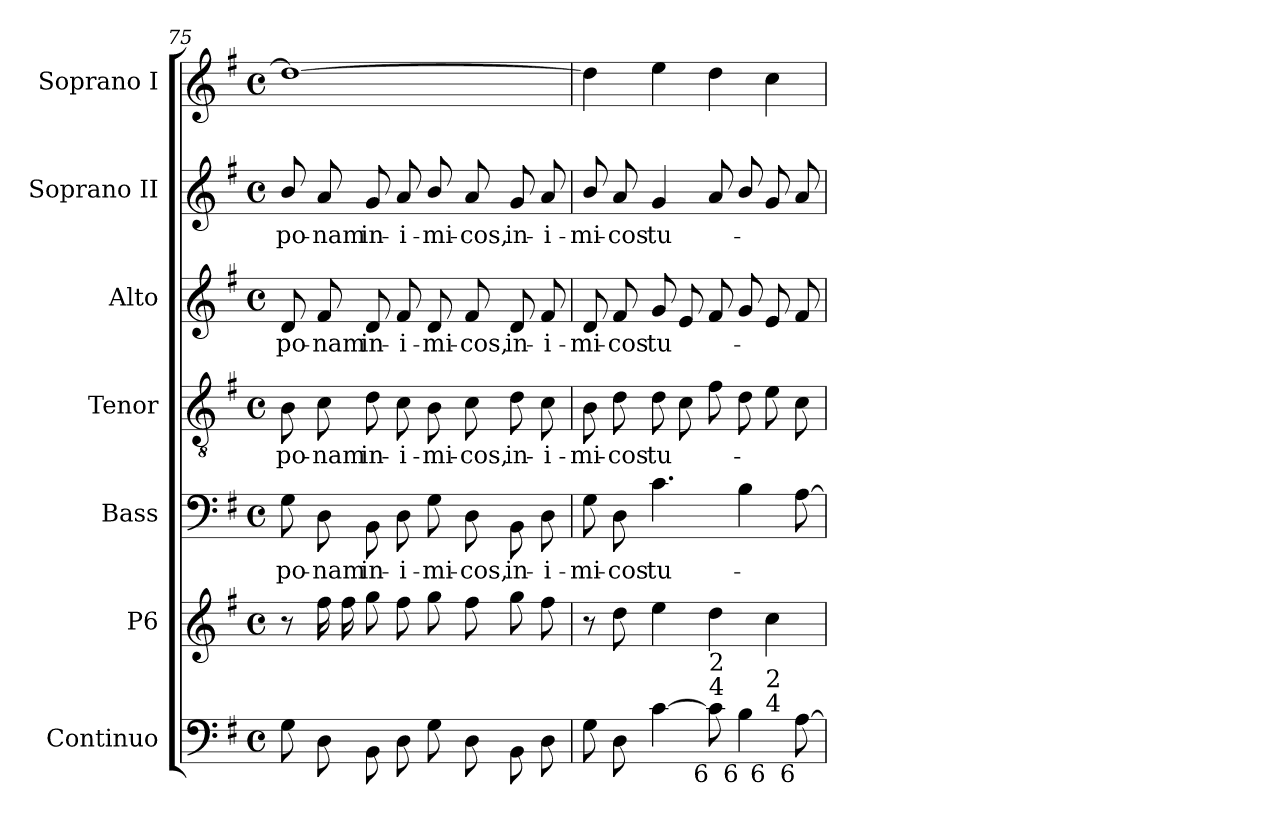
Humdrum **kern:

**kern	**kern	**kern	**text	**kern	**text	**kern	**text	**kern	**text	**kern
*part7	*part6	*part5	*part5	*part4	*part4	*part3	*part3	*part2	*part2	*part1
*staff7	*staff6	*staff5	*staff5	*staff4	*staff4	*staff3	*staff3	*staff2	*staff2	*staff1
*I"Continuo	*I"P6	*I"Bass	*	*I"Tenor	*	*I"Alto	*	*I"Soprano II	*	*I"Soprano I
*	*	*I'B.	*	*I'T.	*	*I'A.	*	*I'S.	*	*I'S.
*clefF4	*clefG2	*clefF4	*	*clefGv2	*	*clefG2	*	*clefG2	*	*clefG2
*	*	*	*	*ITrd7c12	*	*	*	*	*	*
*k[f#]	*k[f#]	*k[f#]	*	*k[f#]	*	*k[f#]	*	*k[f#]	*	*k[f#]
*G:	*G:	*G:	*	*G:	*	*G:	*	*G:	*	*G:
*M4/4	*M4/4	*M4/4	*	*M4/4	*	*M4/4	*	*M4/4	*	*M4/4
*met(c)	*met(c)	*met(c)	*	*met(c)	*	*met(c)	*	*met(c)	*	*met(c)
=75	=75	=75	=75	=75	=75	=75	=75	=75	=75	=75
!	!	!	!LO:LY:b:color=#000000	!	!	!	!	!	!	!
!	!	!	!	!	!LO:LY:b:color=#000000	!	!	!	!	!
!	!	!	!	!	!	!	!LO:LY:b:color=#000000	!	!	!
!	!	!	!	!	!	!	!	!	!LO:LY:b:color=#000000	!
8Gi\	8r	8Gi\	po-	8BBi\	po-	8di/	po-	8bi/	po-	1ddi_>
!	!	!	!LO:LY:b:color=#000000	!	!	!	!	!	!	!
!	!	!	!	!	!LO:LY:b:color=#000000	!	!	!	!	!
!	!	!	!	!	!	!	!LO:LY:b:color=#000000	!	!	!
!	!	!	!	!	!	!	!	!	!LO:LY:b:color=#000000	!
8Di\	16ff#i\	8Di\	-nam	8Ci\	-nam	8f#i/	-nam	8ai/	-nam	.
.	16ff#i\	.	.	.	.	.	.	.	.	.
!	!	!	!LO:LY:b:color=#000000	!	!	!	!	!	!	!
!	!	!	!	!	!LO:LY:b:color=#000000	!	!	!	!	!
!	!	!	!	!	!	!	!LO:LY:b:color=#000000	!	!	!
!	!	!	!	!	!	!	!	!	!LO:LY:b:color=#000000	!
8BBi\	8ggi\	8BBi\	in-	8Di\	in-	8di/	in-	8gi/	in-	.
!	!	!	!LO:LY:b:color=#000000	!	!	!	!	!	!	!
!	!	!	!	!	!LO:LY:b:color=#000000	!	!	!	!	!
!	!	!	!	!	!	!	!LO:LY:b:color=#000000	!	!	!
!	!	!	!	!	!	!	!	!	!LO:LY:b:color=#000000	!
8Di\	8ff#i\	8Di\	-i-	8Ci\	-i-	8f#i/	-i-	8ai/	-i-	.
!	!	!	!LO:LY:b:color=#000000	!	!	!	!	!	!	!
!	!	!	!	!	!LO:LY:b:color=#000000	!	!	!	!	!
!	!	!	!	!	!	!	!LO:LY:b:color=#000000	!	!	!
!	!	!	!	!	!	!	!	!	!LO:LY:b:color=#000000	!
8Gi\	8ggi\	8Gi\	-mi-	8BBi\	-mi-	8di/	-mi-	8bi/	-mi-	.
!	!	!	!LO:LY:b:color=#000000	!	!	!	!	!	!	!
!	!	!	!	!	!LO:LY:b:color=#000000	!	!	!	!	!
!	!	!	!	!	!	!	!LO:LY:b:color=#000000	!	!	!
!	!	!	!	!	!	!	!	!	!LO:LY:b:color=#000000	!
8Di\	8ff#i\	8Di\	-cos,	8Ci\	-cos,	8f#i/	-cos,	8ai/	-cos,	.
!	!	!	!LO:LY:b:color=#000000	!	!	!	!	!	!	!
!	!	!	!	!	!LO:LY:b:color=#000000	!	!	!	!	!
!	!	!	!	!	!	!	!LO:LY:b:color=#000000	!	!	!
!	!	!	!	!	!	!	!	!	!LO:LY:b:color=#000000	!
8BBi\	8ggi\	8BBi\	in-	8Di\	in-	8di/	in-	8gi/	in-	.
!	!	!	!LO:LY:b:color=#000000	!	!	!	!	!	!	!
!	!	!	!	!	!LO:LY:b:color=#000000	!	!	!	!	!
!	!	!	!	!	!	!	!LO:LY:b:color=#000000	!	!	!
!	!	!	!	!	!	!	!	!	!LO:LY:b:color=#000000	!
8Di\	8ff#i\	8Di\	-i-	8Ci\	-i-	8f#i/	-i-	8ai/	-i-	.
=76	=76	=76	=76	=76	=76	=76	=76	=76	=76	=76
!	!	!	!LO:LY:b:color=#000000	!	!	!	!	!	!	!
!	!	!	!	!	!LO:LY:b:color=#000000	!	!	!	!	!
!	!	!	!	!	!	!	!LO:LY:b:color=#000000	!	!	!
!	!	!	!	!	!	!	!	!	!LO:LY:b:color=#000000	!
*^	*	*	*	*	*	*	*	*	*	*
8Gi\	2.ryy	8r	8Gi\	-mi-	8BBi\	-mi-	8di/	-mi-	8bi/	-mi-	4ddi\]
!	!	!	!	!LO:LY:b:color=#000000	!	!	!	!	!	!	!
!	!	!	!	!	!	!LO:LY:b:color=#000000	!	!	!	!	!
!	!	!	!	!	!	!	!	!LO:LY:b:color=#000000	!	!	!
!	!	!	!	!	!	!	!	!	!	!LO:LY:b:color=#000000	!
8Di\	.	8ddi\	8Di\	-cos	8Di\	-cos	8f#i/	-cos	8ai/	-cos	.
!	!	!	!	!LO:LY:b:color=#000000	!	!	!	!	!	!	!
!	!	!	!	!	!	!LO:LY:b:color=#000000	!	!	!	!	!
!	!	!	!	!	!	!	!	!LO:LY:b:color=#000000	!	!	!
!	!	!	!	!	!	!	!	!	!	!LO:LY:b:color=#000000	!
[>4ci\	.	4eei\	4.ci\	tu-	8Di\	tu-	8gi/	tu-	4gi/	tu-	4eei\
.	.	.	.	.	8Ci\	.	8ei/	.	.	.	.
!LO:TX:b:rj:t=6	!	!	!	!	!	!	!	!	!	!	!
!LO:TX:t=4	!	!	!	!	!	!	!	!	!	!	!
!LO:TX:t=2	!	!	!	!	!	!	!	!	!	!	!
8ci\]	.	4ddi\	.	.	8F#i\	.	8f#i/	.	8ai/	.	4ddi\
!LO:TX:b:rj:t=6	!	!	!	!	!	!	!	!	!	!	!
4Bi\	.	.	4Bi\	.	8Di\	.	8gi/	.	8bi/	.	.
!	!LO:TX:b:rj:t=6	!	!	!	!	!	!	!	!	!	!
!	!LO:TX:t=4	!	!	!	!	!	!	!	!	!	!
!	!LO:TX:t=2	!	!	!	!	!	!	!	!	!	!
.	4ryy	4cci\	.	.	8Ei\	.	8ei/	.	8gi/	.	4cci\
!LO:TX:b:rj:t=6	!	!	!	!	!	!	!	!	!	!	!
[>8Ai\	.	.	[>8Ai\	.	8Ci\	.	8f#i/	.	8ai/	.	.
*v	*v	*	*	*	*	*	*	*	*	*	*
=	=	=	=	=	=	=	=	=	=	=
*-	*-	*-	*-	*-	*-	*-	*-	*-	*-	*-
